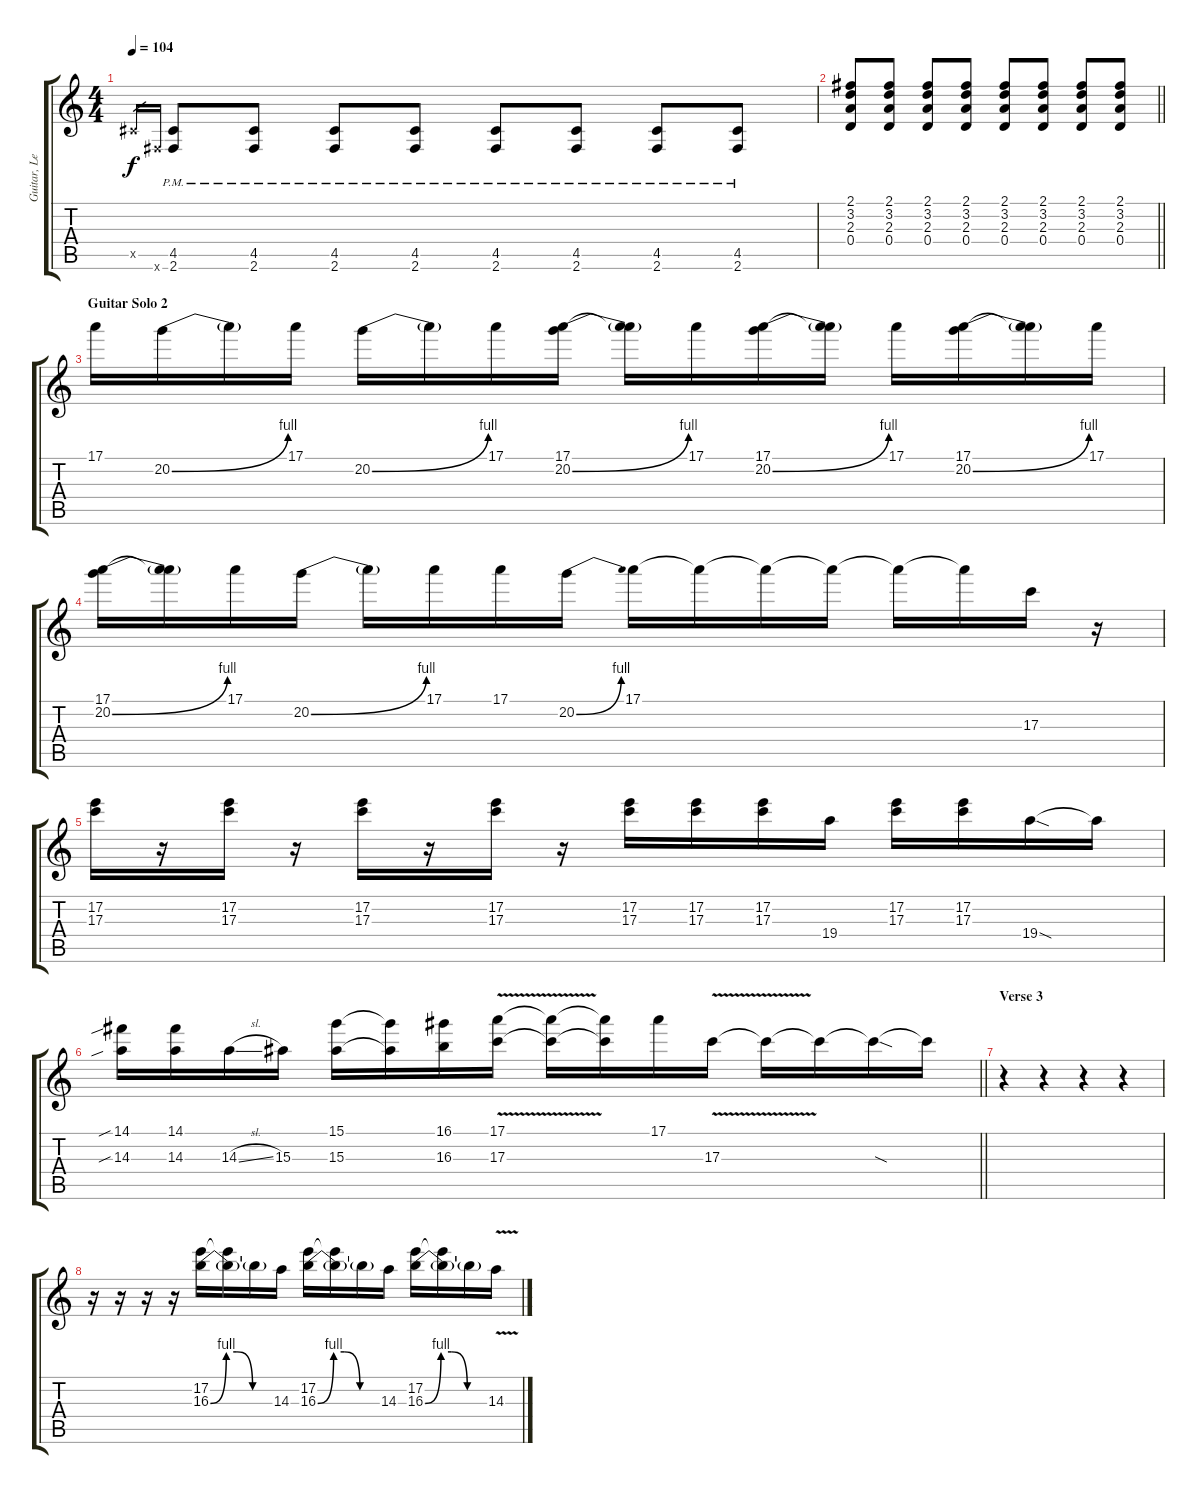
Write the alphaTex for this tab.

\track ("Guitar, Lead" "Guitar, Le") {instrument distortionguitar}
\staff {score tabs}
\tuning (E4 B3 G3 D3 A2 E2) {hide}
\ts (4 4)
\tempo 104
\clef g2
\ks c
4.5{x}.16{gr dy f} 2.6{x}.16{gr} (4.5{pm} 2.6{pm}).8 (4.5{pm} 2.6{pm}).8 (4.5{pm} 2.6{pm}).8 (4.5{pm} 2.6{pm}).8 (4.5{pm} 2.6{pm}).8 (4.5{pm} 2.6{pm}).8 (4.5{pm} 2.6{pm}).8 (4.5{pm} 2.6{pm}).8 |
\barLineRight lightlight
(2.1 3.2 2.3 0.4).8 (2.1 3.2 2.3 0.4).8 (2.1 3.2 2.3 0.4).8 (2.1 3.2 2.3 0.4).8 (2.1 3.2 2.3 0.4).8 (2.1 3.2 2.3 0.4).8 (2.1 3.2 2.3 0.4).8 (2.1 3.2 2.3 0.4).8 |
\section ("" "Guitar Solo 2")
17.1.16 20.2{be (bend 0 0 60 4)}.16 20.2{t}.16 17.1.16 20.2{be (bend 0 0 60 4)}.16 20.2{t}.16 17.1.16 (17.1 20.2{be (bend 0 0 60 4)}).16 (17.1{t} 20.2{t}).16 17.1.16 (17.1 20.2{be (bend 0 0 60 4)}).16 (17.1{t} 20.2{t}).16 17.1.16 (17.1 20.2{be (bend 0 0 60 4)}).16 (17.1{t} 20.2{t}).16 17.1.16 |
(17.1 20.2{be (bend 0 0 60 4)}).16 (17.1{t} 20.2{t}).16 17.1.16 20.2{be (bend 0 0 60 4)}.16 20.2{t}.16 17.1.16 17.1.16 20.2{be (bend 0 0 60 4)}.16 17.1.16 17.1{t}.16 17.1{t}.16 17.1{t}.16 17.1{t}.16 17.1{t}.16 17.3.16 r.16 |
(17.2 17.3).16 r.16 (17.2 17.3).16 r.16 (17.2 17.3).16 r.16 (17.2 17.3).16 r.16 (17.2 17.3).16 (17.2 17.3).16 (17.2 17.3).16 19.4.16 (17.2 17.3).16 (17.2 17.3).16 19.4{sod}.16 19.4{t}.16 |
\barLineRight lightlight
(14.1{sib} 14.3{sib}).16 (14.1 14.3).16 14.3{sl}.16 15.3.16 (15.1 15.3).16 (15.1{t} 15.3{t}).16 (16.1 16.3).16 (17.1{v} 17.3{v}).16 (17.1{t} 17.3{t}).16 (17.1{t} 17.3{t}).16 17.1.16 17.3{v}.16 17.3{t}.16 17.3{t}.16 17.3{sod t}.16 17.3{t}.16 |
\section ("" "Verse 3")
r.4 r.4 r.4 r.4 |
r.16 r.16 r.16 r.16 (17.2 16.3{be (custom 0 0 15 4 25 4 40 0 45 0 60 0)}).16 (17.2{t} 16.3{t}).16 16.3{t}.16 14.3.16 (17.2 16.3{be (custom 0 0 15 4 25 4 40 0 45 0 60 0)}).16 (17.2{t} 16.3{t}).16 16.3{t}.16 14.3.16 (17.2 16.3{be (custom 0 0 15 4 25 4 40 0 45 0 60 0)}).16 (17.2{t} 16.3{t}).16 16.3{t}.16 14.3{v}.16
